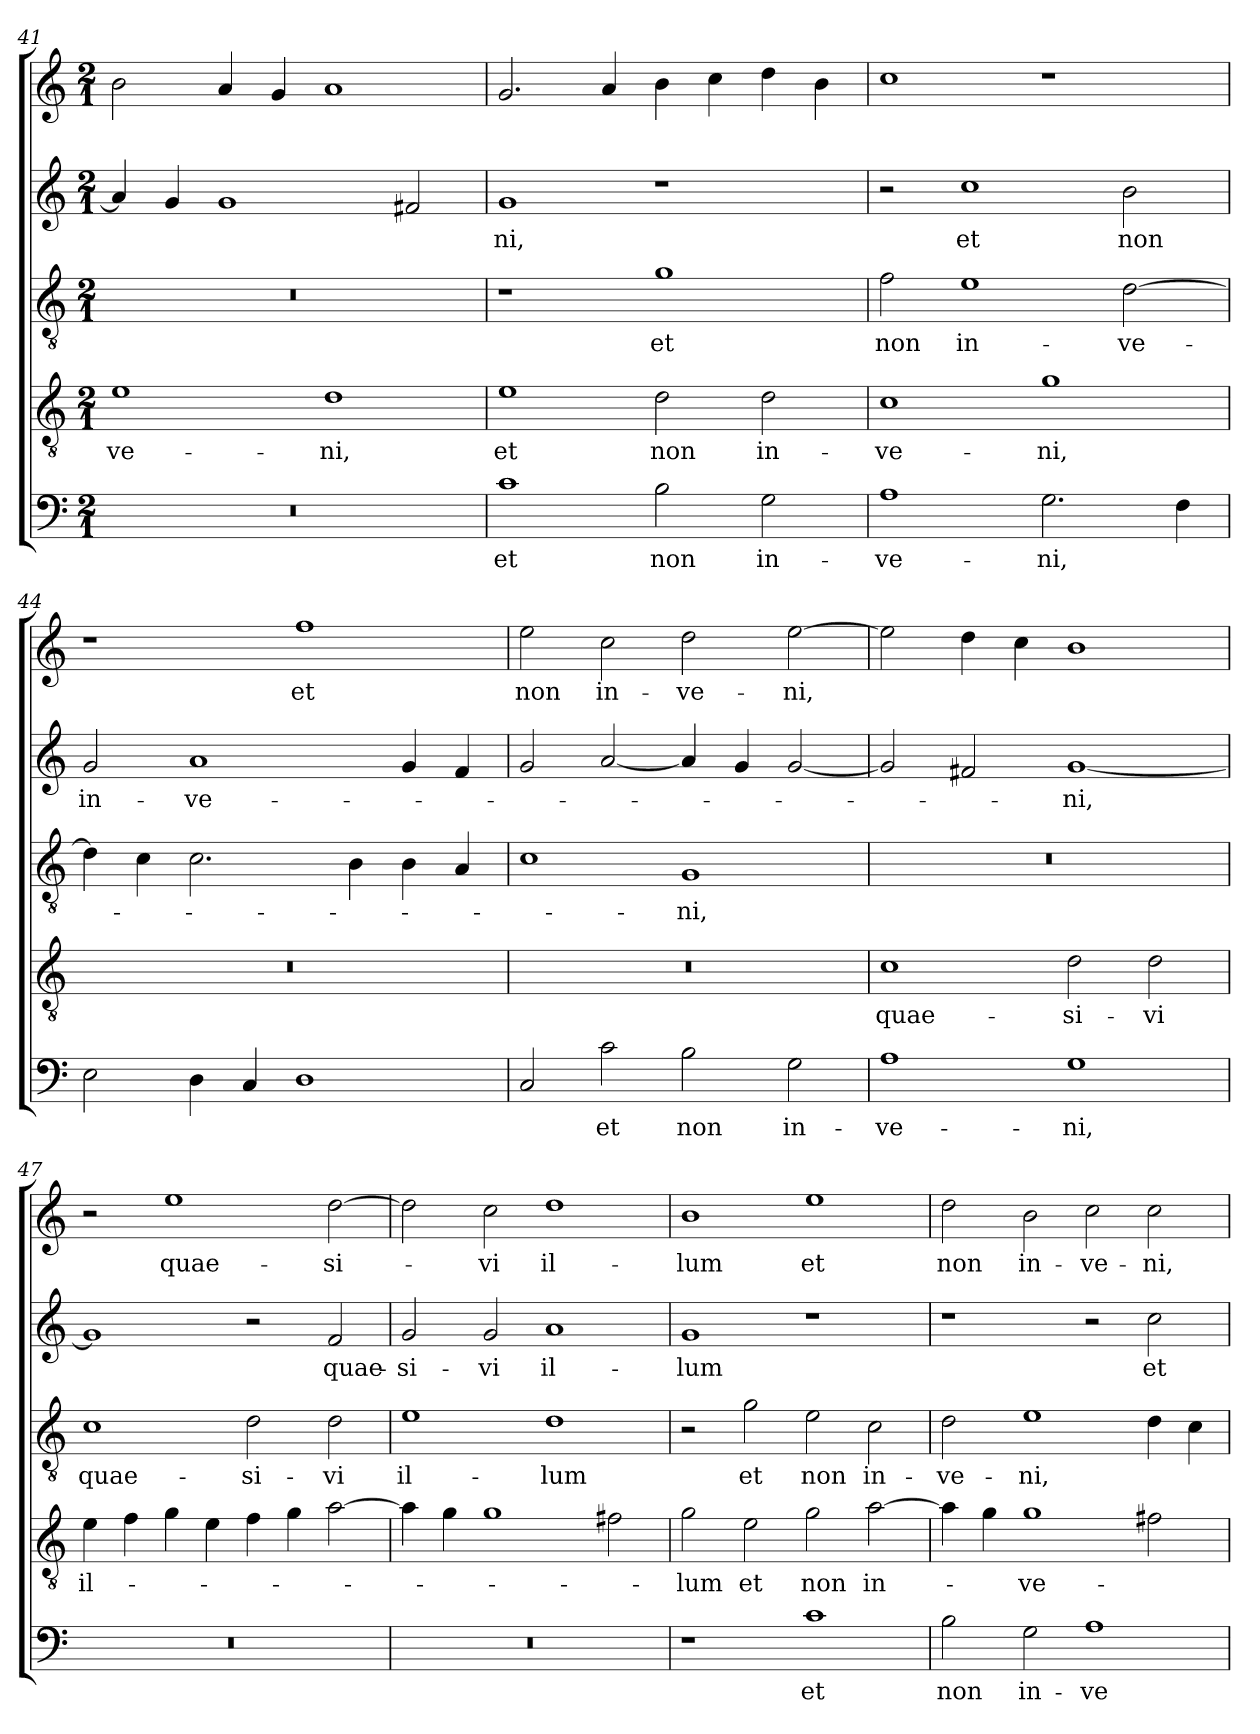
**kern	**text	**kern	**text	**kern	**text	**kern	**text	**kern	**text
*part5	*part5	*part4	*part4	*part3	*part3	*part2	*part2	*part1	*part1
*staff5	*staff5	*staff4	*staff4	*staff3	*staff3	*staff2	*staff2	*staff1	*staff1
*clefF4	*	*clefGv2	*	*clefGv2	*	*clefG2	*	*clefG2	*
*k[]	*	*k[]	*	*k[]	*	*k[]	*	*k[]	*
*C:	*	*C:	*	*C:	*	*C:	*	*C:	*
*M2/1	*	*M2/1	*	*M2/1	*	*M2/1	*	*M2/1	*
=41	=41	=41	=41	=41	=41	=41	=41	=41	=41
!	!	!	!LO:LY:b	!	!	!	!	!	!
0r	.	1e	-ve-	0r	.	4a/]	.	2b\	.
.	.	.	.	.	.	4g/	.	.	.
.	.	.	.	.	.	1g	.	4a/	.
.	.	.	.	.	.	.	.	4g/	.
!	!	!	!LO:LY:b	!	!	!	!	!	!
.	.	1d	-ni,	.	.	.	.	1a	.
.	.	.	.	.	.	2f#X/	.	.	.
=42	=42	=42	=42	=42	=42	=42	=42	=42	=42
!	!LO:LY:b	!	!LO:LY:b	!	!	!	!LO:LY:b	!	!
1c	et	1e	et	1r	.	1g	-ni,	2.g/	.
.	.	.	.	.	.	.	.	4a/	.
!	!LO:LY:b	!	!LO:LY:b	!	!LO:LY:b	!	!	!	!
2B\	non	2d\	non	1g	et	1r	.	4b\	.
.	.	.	.	.	.	.	.	4cc\	.
!	!LO:LY:b	!	!LO:LY:b	!	!	!	!	!	!
2G\	in-	2d\	in-	.	.	.	.	4dd\	.
.	.	.	.	.	.	.	.	4b\	.
=43	=43	=43	=43	=43	=43	=43	=43	=43	=43
!	!LO:LY:b	!	!LO:LY:b	!	!LO:LY:b	!	!	!	!
1A	-ve-	1c	-ve-	2f\	non	2r	.	1cc	.
!	!	!	!	!	!LO:LY:b	!	!LO:LY:b	!	!
.	.	.	.	1e	in-	1cc	et	.	.
!	!LO:LY:b	!	!LO:LY:b	!	!	!	!	!	!
2.G\	-ni,	1g	-ni,	.	.	.	.	1r	.
!	!	!	!	!	!LO:LY:b	!	!LO:LY:b	!	!
.	.	.	.	[2d\	-ve-	2b\	non	.	.
4F\	.	.	.	.	.	.	.	.	.
!!LO:LB:g=z
=44	=44	=44	=44	=44	=44	=44	=44	=44	=44
!	!	!	!	!	!	!	!LO:LY:b	!	!
2E\	.	0r	.	4d\]	.	2g/	in-	1r	.
.	.	.	.	4c\	.	.	.	.	.
!	!	!	!	!	!	!	!LO:LY:b	!	!
4D\	.	.	.	2.c\	.	1a	-ve-	.	.
4C/	.	.	.	.	.	.	.	.	.
!	!	!	!	!	!	!	!	!	!LO:LY:b
1D	.	.	.	.	.	.	.	1ff	et
.	.	.	.	4B\	.	.	.	.	.
.	.	.	.	4B\	.	4g/	.	.	.
.	.	.	.	4A/	.	4f/	.	.	.
=45	=45	=45	=45	=45	=45	=45	=45	=45	=45
!	!	!	!	!	!	!	!	!	!LO:LY:b
2C/	.	0r	.	1c	.	2g/	.	2ee\	non
!	!LO:LY:b	!	!	!	!	!	!	!	!LO:LY:b
2c\	et	.	.	.	.	[2a/	.	2cc\	in-
!	!LO:LY:b	!	!	!	!LO:LY:b	!	!	!	!LO:LY:b
2B\	non	.	.	1G	-ni,	4a/]	.	2dd\	-ve-
.	.	.	.	.	.	4g/	.	.	.
!	!LO:LY:b	!	!	!	!	!	!	!	!LO:LY:b
2G\	in-	.	.	.	.	[2g/	.	[2ee\	-ni,
=46	=46	=46	=46	=46	=46	=46	=46	=46	=46
!	!LO:LY:b	!	!LO:LY:b	!	!	!	!	!	!
1A	-ve-	1c	quae-	0r	.	2g/]	.	2ee\]	.
.	.	.	.	.	.	2f#X/	.	4dd\	.
.	.	.	.	.	.	.	.	4cc\	.
!	!LO:LY:b	!	!LO:LY:b	!	!	!	!LO:LY:b	!	!
1G	-ni,	2d\	-si-	.	.	[1g	-ni,	1b	.
!	!	!	!LO:LY:b	!	!	!	!	!	!
.	.	2d\	-vi	.	.	.	.	.	.
=47	=47	=47	=47	=47	=47	=47	=47	=47	=47
!	!	!	!LO:LY:b	!	!LO:LY:b	!	!	!	!
0r	.	4e\	il-	1c	quae-	1g]	.	2r	.
.	.	4f\	.	.	.	.	.	.	.
!	!	!	!	!	!	!	!	!	!LO:LY:b
.	.	4g\	.	.	.	.	.	1ee	quae-
.	.	4e\	.	.	.	.	.	.	.
!	!	!	!	!	!LO:LY:b	!	!	!	!
.	.	4f\	.	2d\	-si-	2r	.	.	.
.	.	4g\	.	.	.	.	.	.	.
!	!	!	!	!	!LO:LY:b	!	!LO:LY:b	!	!LO:LY:b
.	.	[2a\	.	2d\	-vi	2f/	quae-	[2dd\	-si-
=48	=48	=48	=48	=48	=48	=48	=48	=48	=48
!	!	!	!	!	!LO:LY:b	!	!LO:LY:b	!	!
0r	.	4a\]	.	1e	il-	2g/	-si-	2dd\]	.
.	.	4g\	.	.	.	.	.	.	.
!	!	!	!	!	!	!	!LO:LY:b	!	!LO:LY:b
.	.	1g	.	.	.	2g/	-vi	2cc\	-vi
!	!	!	!	!	!LO:LY:b	!	!LO:LY:b	!	!LO:LY:b
.	.	.	.	1d	-lum	1a	il-	1dd	il-
.	.	2f#X\	.	.	.	.	.	.	.
=49	=49	=49	=49	=49	=49	=49	=49	=49	=49
!	!	!	!LO:LY:b	!	!	!	!LO:LY:b	!	!LO:LY:b
1r	.	2g\	-lum	2r	.	1g	-lum	1b	-lum
!	!	!	!LO:LY:b	!	!LO:LY:b	!	!	!	!
.	.	2e\	et	2g\	et	.	.	.	.
!	!LO:LY:b	!	!LO:LY:b	!	!LO:LY:b	!	!	!	!LO:LY:b
1c	et	2g\	non	2e\	non	1r	.	1ee	et
!	!	!	!LO:LY:b	!	!LO:LY:b	!	!	!	!
.	.	[2a\	in-	2c\	in-	.	.	.	.
!!LO:PB:g=z
=50	=50	=50	=50	=50	=50	=50	=50	=50	=50
!	!LO:LY:b	!	!	!	!LO:LY:b	!	!	!	!LO:LY:b
2B\	non	4a\]	.	2d\	-ve-	1r	.	2dd\	non
.	.	4g\	.	.	.	.	.	.	.
!	!LO:LY:b	!	!LO:LY:b	!	!LO:LY:b	!	!	!	!LO:LY:b
2G\	in-	1g	-ve-	1e	-ni,	.	.	2b\	in-
!	!LO:LY:b	!	!	!	!	!	!	!	!LO:LY:b
1A	-ve-	.	.	.	.	2r	.	2cc\	-ve-
!	!	!	!	!	!	!	!LO:LY:b	!	!LO:LY:b
.	.	2f#X\	.	4d\	.	2cc\	et	2cc\	-ni,
.	.	.	.	4c\	.	.	.	.	.
=	=	=	=	=	=	=	=	=	=
*-	*-	*-	*-	*-	*-	*-	*-	*-	*-
